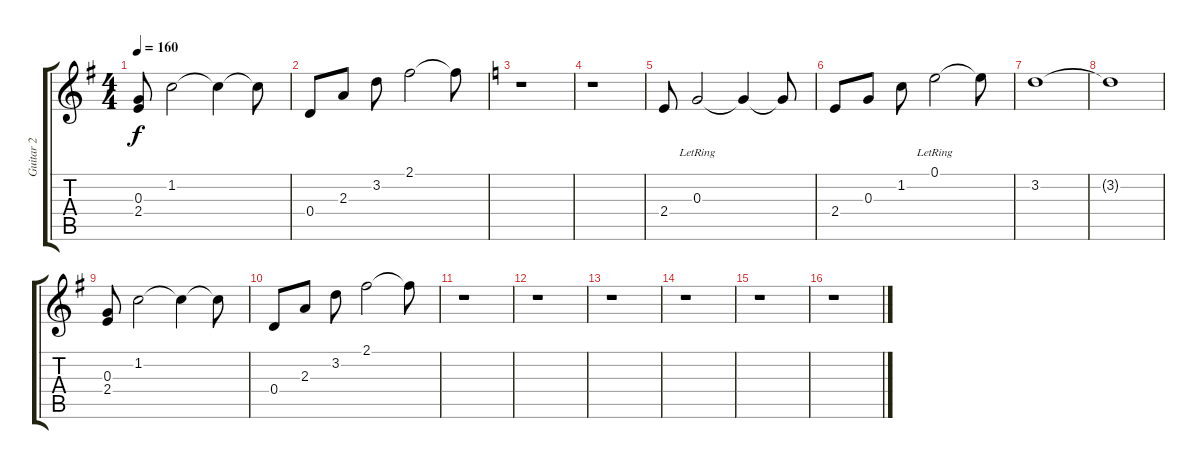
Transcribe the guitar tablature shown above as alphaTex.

\track ("Guitar 2" "Guitar 2") {instrument electricguitarclean}
\staff {score tabs}
\tuning (E4 B3 G3 D3 A2 E2) {hide}
\ts (4 4)
\tempo 160
\clef g2
\ks g
(0.3 2.4).8{dy f} 1.2.2 1.2{t}.4 1.2{t}.8 |
0.4.8 2.3.8 3.2.8 2.1.2 2.1{t}.8 |
\ks c
r.1 |
r.1 |
2.4.8 0.3{lr}.2 0.3{t}.4 0.3{t}.8 |
2.4.8 0.3.8 1.2.8 0.1{lr}.2 0.1{t}.8 |
3.2.1 |
3.2{t}.1 |
\ks g
(0.3 2.4).8 1.2.2 1.2{t}.4 1.2{t}.8 |
0.4.8 2.3.8 3.2.8 2.1.2 2.1{t}.8 |
r.1 |
r.1 |
r.1 |
r.1 |
r.1 |
r.1
